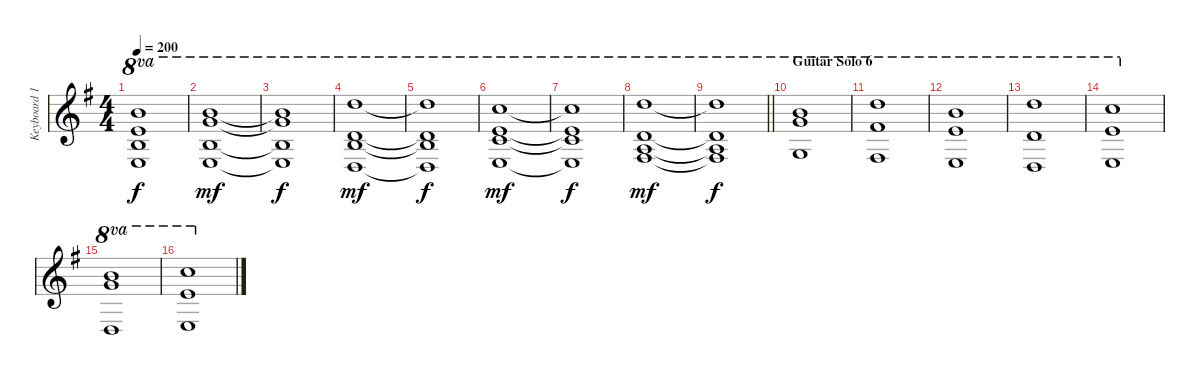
\track ("Keyboard 1" "Keyboard 1") {instrument stringensemble1}
\staff {score}
\tuning (E4 B3 G3 D3 A2 E2) {hide}
\ts (4 4)
\tempo 200
\clef g2
\ks g
(19.1{t} 17.2{t} 16.3{t} 14.4{t}).1{ot 8va dy f} |
(19.1 20.2 16.3 14.4).1{ot 8va dy mf} |
(19.1{t} 20.2{t} 16.3{t} 14.4{t}).1{ot 8va dy f} |
(22.1 15.2 16.3 12.4).1{ot 8va dy mf} |
(22.1{t} 15.2{t} 16.3{t} 12.4{t}).1{ot 8va dy f} |
(20.1 17.2 17.3 14.4).1{ot 8va dy mf} |
(20.1{t} 17.2{t} 17.3{t} 14.4{t}).1{ot 8va dy f} |
(22.1 15.2 14.3 16.4).1{ot 8va dy mf} |
\barLineRight lightlight
(22.1{t} 15.2{t} 14.3{t} 16.4{t}).1{ot 8va dy f} |
\section ("" "Guitar Solo 6")
(19.1 20.2 12.3).1{ot 8va} |
(22.1 19.2 11.3).1{ot 8va} |
(19.1 17.2 9.3).1{ot 8va} |
(22.1 15.2 7.3).1{ot 8va} |
(20.1 17.2 9.3).1{ot 8va} |
(19.1 20.2 7.3).1{ot 8va} |
(20.1 17.2 9.3).1{ot 8va}
